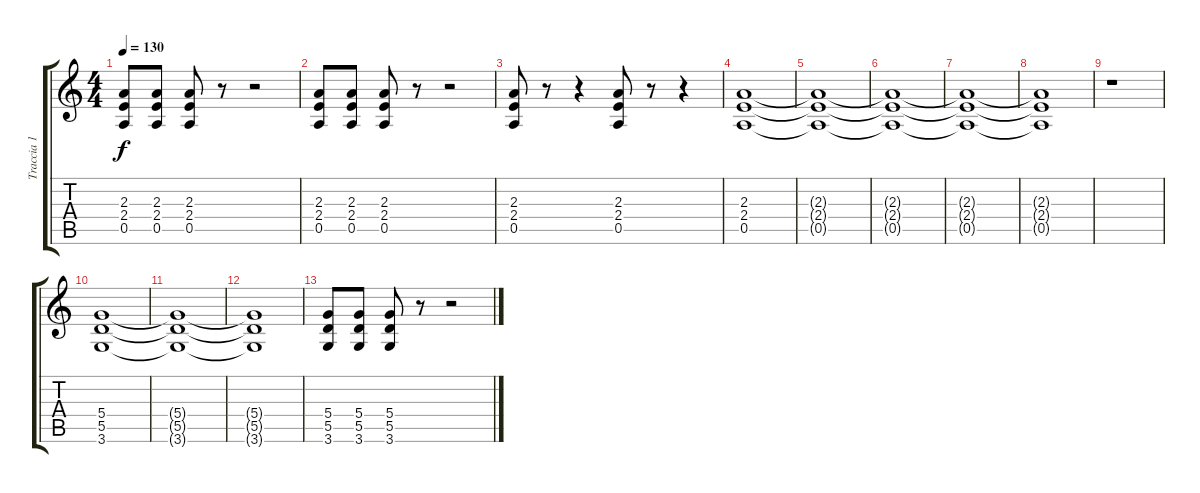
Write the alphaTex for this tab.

\track ("Traccia 1" "Traccia 1") {instrument overdrivenguitar}
\staff {score tabs}
\tuning (E4 B3 G3 D3 A2 E2) {hide}
\ts (4 4)
\tempo 130
\clef g2
\ks c
(2.3 2.4 0.5).8{dy f} (2.3 2.4 0.5).8 (2.3 2.4 0.5).8 r.8 r.2 |
(2.3 2.4 0.5).8 (2.3 2.4 0.5).8 (2.3 2.4 0.5).8 r.8 r.2 |
(2.3 2.4 0.5).8 r.8 r.4 (2.3 2.4 0.5).8 r.8 r.4 |
(2.3 2.4 0.5).1 |
(2.3{t} 2.4{t} 0.5{t}).1 |
(2.3{t} 2.4{t} 0.5{t}).1 |
(2.3{t} 2.4{t} 0.5{t}).1 |
(2.3{t} 2.4{t} 0.5{t}).1 |
r.1 |
(5.4 5.5 3.6).1 |
(5.4{t} 5.5{t} 3.6{t}).1 |
(5.4{t} 5.5{t} 3.6{t}).1 |
(5.4 5.5 3.6).8 (5.4 5.5 3.6).8 (5.4 5.5 3.6).8 r.8 r.2
